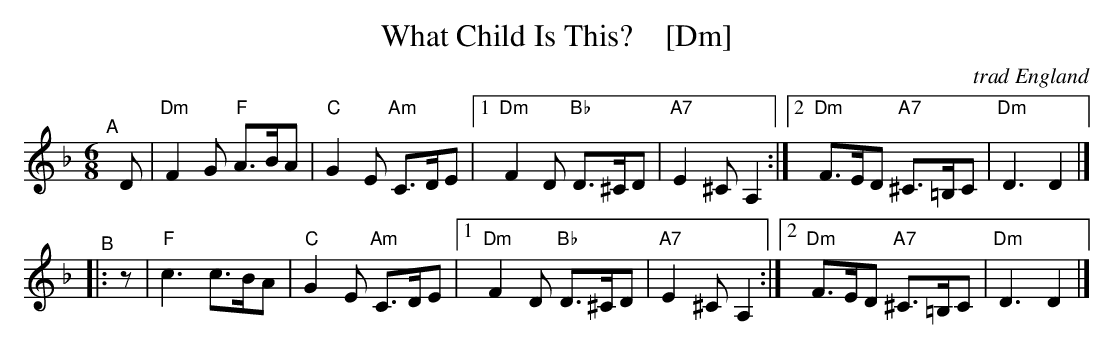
X:1
T: What Child Is This?    [Dm]
O: trad England
M: 6/8
L: 1/8
K: Dm
"^A"[|] D \
|  "Dm"F2G "F"A>BA | "C"G2E "Am"C>DE |\
[1 "Dm"F2D "Bb"D>^CD | "A7"E2^C A,2 :|\
[2 "Dm"F>ED "A7"^C>=B,C | "Dm"D3 D2 |]
"^B"|: z |\
"F"c3 c>BA | "C"G2E "Am"C>DE |\
[1 "Dm"F2D "Bb"D>^CD | "A7"E2^C A,2 :|\
[2 "Dm"F>ED "A7"^C>=B,C | "Dm"D3 D2 |]
